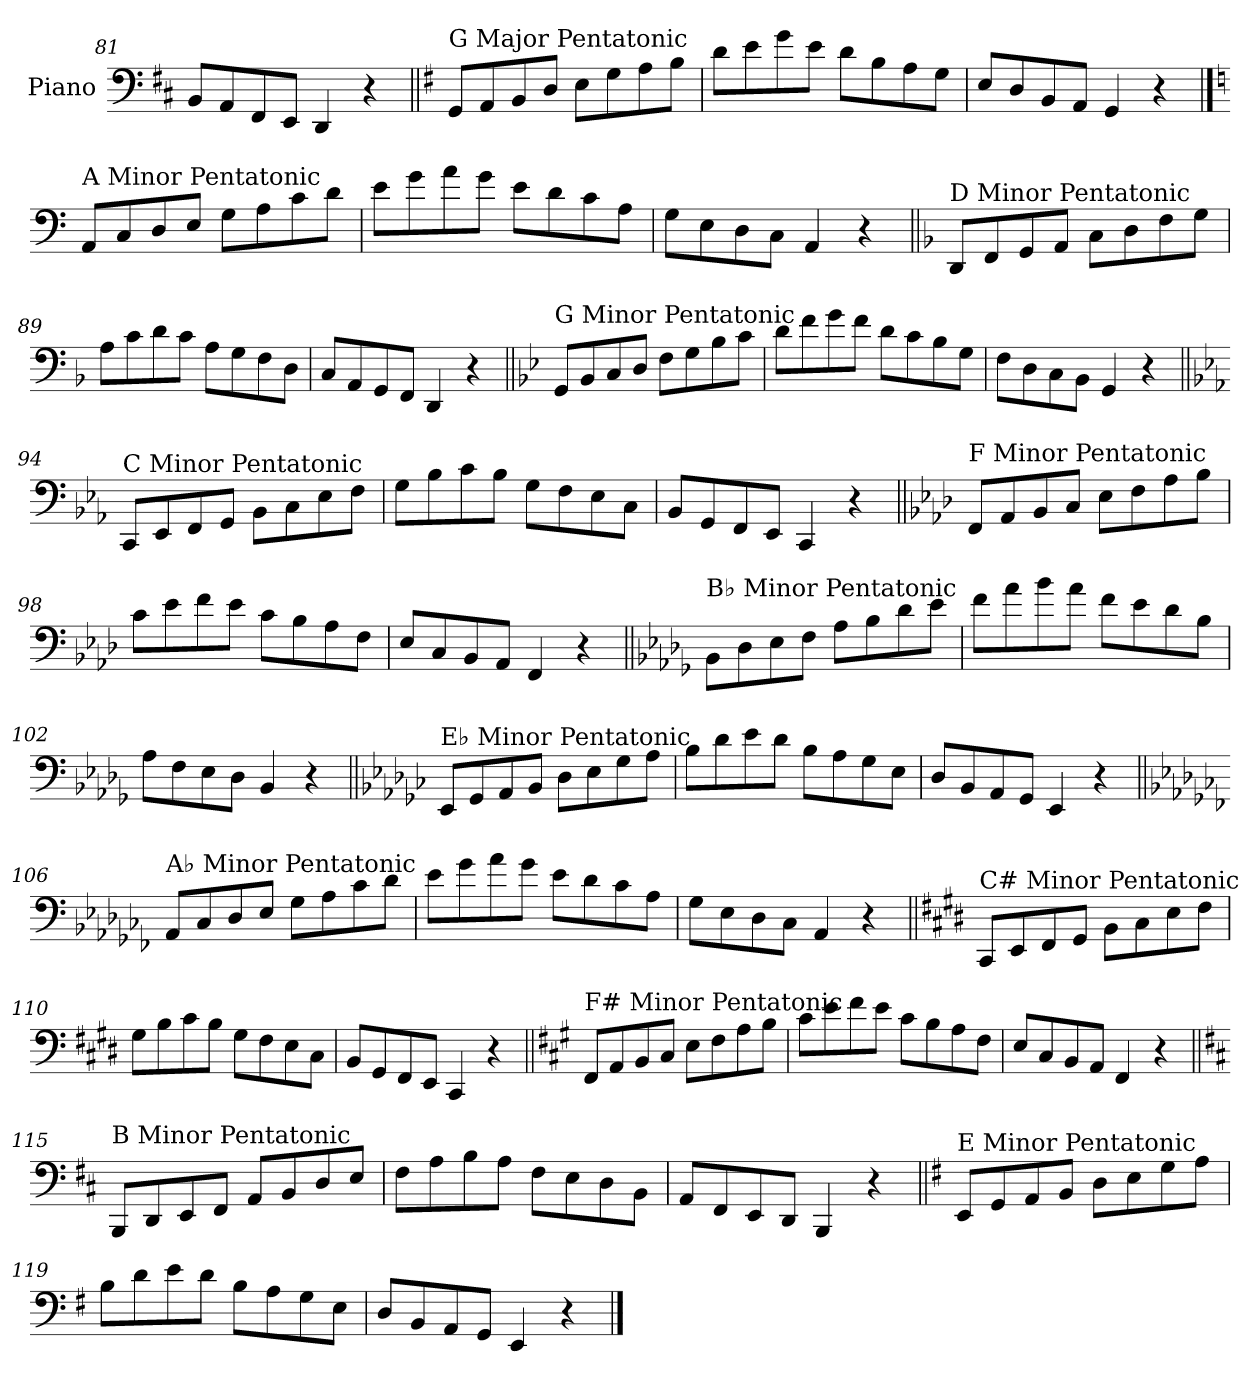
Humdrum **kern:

**kern
*part1
*staff1
*I"Piano
*I'Pno.
*clefF4
*k[f#c#]
=81
8BB/L
8AA/
8FF#/
8EE/J
4DD/
4r
=82||
*k[f#]
!LO:TX:a:t=G Major Pentatonic
8GG/L
8AA/
8BB/
8D/J
8E\L
8G\
8A\
8B\J
=83
8d\L
8e\
8g\
8e\J
8d\L
8B\
8A\
8G\J
=84
8E/L
8D/
8BB/
8AA/J
4GG/
4r
!!LO:PB:g=z
==85
*k[]
!LO:TX:a:t=A Minor Pentatonic
8AA/L
8C/
8D/
8E/J
8G\L
8A\
8c\
8d\J
=86
8e\L
8g\
8a\
8g\J
8e\L
8d\
8c\
8A\J
=87
8G\L
8E\
8D\
8C\J
4AA/
4r
=88||
*k[b-]
!LO:TX:a:t=D Minor Pentatonic
8DD/L
8FF/
8GG/
8AA/J
8C\L
8D\
8F\
8G\J
=89
8A\L
8c\
8d\
8c\J
8A\L
8G\
8F\
8D\J
=90
8C/L
8AA/
8GG/
8FF/J
4DD/
4r
!!LO:LB:g=z
=91||
*k[b-e-]
!LO:TX:a:t=G Minor Pentatonic
8GG/L
8BB-/
8C/
8D/J
8F\L
8G\
8B-\
8c\J
=92
8d\L
8f\
8g\
8f\J
8d\L
8c\
8B-\
8G\J
=93
8F\L
8D\
8C\
8BB-\J
4GG/
4r
=94||
*k[b-e-a-]
!LO:TX:a:t=C Minor Pentatonic
8CC/L
8EE-/
8FF/
8GG/J
8BB-\L
8C\
8E-\
8F\J
=95
8G\L
8B-\
8c\
8B-\J
8G\L
8F\
8E-\
8C\J
=96
8BB-/L
8GG/
8FF/
8EE-/J
4CC/
4r
!!LO:LB:g=z
=97||
*k[b-e-a-d-]
!LO:TX:a:t=F Minor Pentatonic
8FF/L
8AA-/
8BB-/
8C/J
8E-\L
8F\
8A-\
8B-\J
=98
8c\L
8e-\
8f\
8e-\J
8c\L
8B-\
8A-\
8F\J
=99
8E-/L
8C/
8BB-/
8AA-/J
4FF/
4r
=100||
*k[b-e-a-d-g-]
!LO:TX:a:t=B♭ Minor Pentatonic
8BB-\L
8D-\
8E-\
8F\J
8A-\L
8B-\
8d-\
8e-\J
=101
8f\L
8a-\
8b-\
8a-\J
8f\L
8e-\
8d-\
8B-\J
=102
8A-\L
8F\
8E-\
8D-\J
4BB-/
4r
!!LO:LB:g=z
=103||
*k[b-e-a-d-g-c-]
!LO:TX:a:t=E♭ Minor Pentatonic
8EE-/L
8GG-/
8AA-/
8BB-/J
8D-\L
8E-\
8G-\
8A-\J
=104
8B-\L
8d-\
8e-\
8d-\J
8B-\L
8A-\
8G-\
8E-\J
=105
8D-/L
8BB-/
8AA-/
8GG-/J
4EE-/
4r
=106||
*k[b-e-a-d-g-c-f-]
!LO:TX:a:t=A♭ Minor Pentatonic
8AA-/L
8C-/
8D-/
8E-/J
8G-\L
8A-\
8c-\
8d-\J
=107
8e-\L
8g-\
8a-\
8g-\J
8e-\L
8d-\
8c-\
8A-\J
=108
8G-\L
8E-\
8D-\
8C-\J
4AA-/
4r
!!LO:LB:g=z
=109||
*k[f#c#g#d#]
!LO:TX:a:t=C# Minor Pentatonic
8CC#/L
8EE/
8FF#/
8GG#/J
8BB\L
8C#\
8E\
8F#\J
=110
8G#\L
8B\
8c#\
8B\J
8G#\L
8F#\
8E\
8C#\J
=111
8BB/L
8GG#/
8FF#/
8EE/J
4CC#/
4r
=112||
*k[f#c#g#]
!LO:TX:a:t=F# Minor Pentatonic
8FF#/L
8AA/
8BB/
8C#/J
8E\L
8F#\
8A\
8B\J
=113
8c#\L
8e\
8f#\
8e\J
8c#\L
8B\
8A\
8F#\J
=114
8E/L
8C#/
8BB/
8AA/J
4FF#/
4r
!!LO:LB:g=z
=115||
*k[f#c#]
!LO:TX:a:t=B Minor Pentatonic
8BBB/L
8DD/
8EE/
8FF#/J
8AA/L
8BB/
8D/
8E/J
=116
8F#\L
8A\
8B\
8A\J
8F#\L
8E\
8D\
8BB\J
=117
8AA/L
8FF#/
8EE/
8DD/J
4BBB/
4r
=118||
*k[f#]
!LO:TX:a:t=E Minor Pentatonic
8EE/L
8GG/
8AA/
8BB/J
8D\L
8E\
8G\
8A\J
=119
8B\L
8d\
8e\
8d\J
8B\L
8A\
8G\
8E\J
=120
8D/L
8BB/
8AA/
8GG/J
4EE/
4r
==
*-
